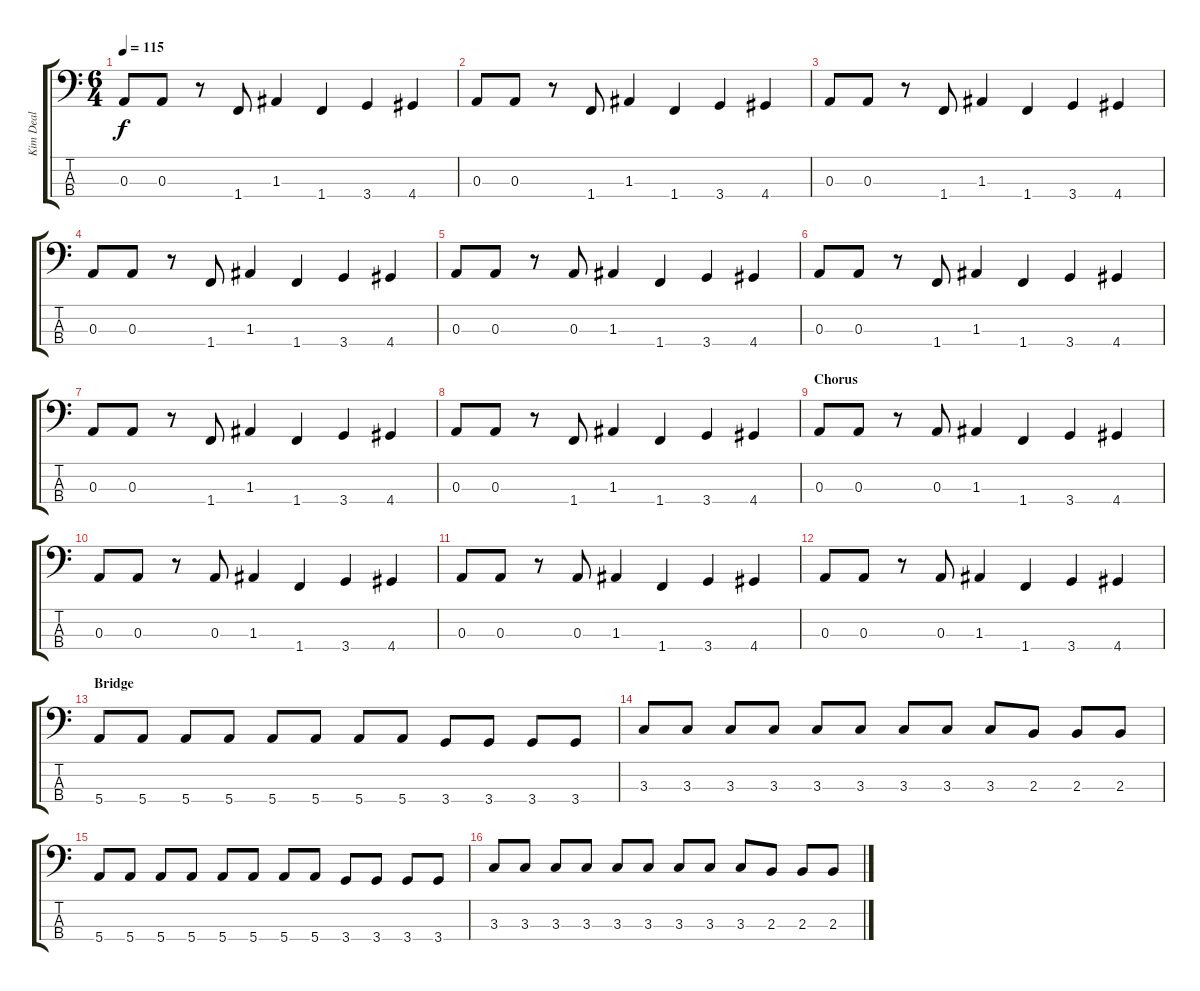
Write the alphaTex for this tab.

\track ("Kim Deal" "Kim Deal") {instrument electricbasspick}
\staff {score tabs}
\tuning (G2 D2 A1 E1) {hide}
\ts (6 4)
\tempo 115
\clef f4
\ks c
0.3.8{dy f} 0.3.8 r.8 1.4.8 1.3.4 1.4.4 3.4.4 4.4.4 |
0.3.8 0.3.8 r.8 1.4.8 1.3.4 1.4.4 3.4.4 4.4.4 |
0.3.8 0.3.8 r.8 1.4.8 1.3.4 1.4.4 3.4.4 4.4.4 |
0.3.8 0.3.8 r.8 1.4.8 1.3.4 1.4.4 3.4.4 4.4.4 |
\section ("" "")
0.3.8 0.3.8 r.8 0.3.8 1.3.4 1.4.4 3.4.4 4.4.4 |
0.3.8 0.3.8 r.8 1.4.8 1.3.4 1.4.4 3.4.4 4.4.4 |
0.3.8 0.3.8 r.8 1.4.8 1.3.4 1.4.4 3.4.4 4.4.4 |
0.3.8 0.3.8 r.8 1.4.8 1.3.4 1.4.4 3.4.4 4.4.4 |
\section ("" "Chorus")
0.3.8 0.3.8 r.8 0.3.8 1.3.4 1.4.4 3.4.4 4.4.4 |
0.3.8 0.3.8 r.8 0.3.8 1.3.4 1.4.4 3.4.4 4.4.4 |
0.3.8 0.3.8 r.8 0.3.8 1.3.4 1.4.4 3.4.4 4.4.4 |
0.3.8 0.3.8 r.8 0.3.8 1.3.4 1.4.4 3.4.4 4.4.4 |
\section ("" "Bridge")
5.4.8 5.4.8 5.4.8 5.4.8 5.4.8 5.4.8 5.4.8 5.4.8 3.4.8 3.4.8 3.4.8 3.4.8 |
3.3.8 3.3.8 3.3.8 3.3.8 3.3.8 3.3.8 3.3.8 3.3.8 3.3.8 2.3.8 2.3.8 2.3.8 |
5.4.8 5.4.8 5.4.8 5.4.8 5.4.8 5.4.8 5.4.8 5.4.8 3.4.8 3.4.8 3.4.8 3.4.8 |
3.3.8 3.3.8 3.3.8 3.3.8 3.3.8 3.3.8 3.3.8 3.3.8 3.3.8 2.3.8 2.3.8 2.3.8
